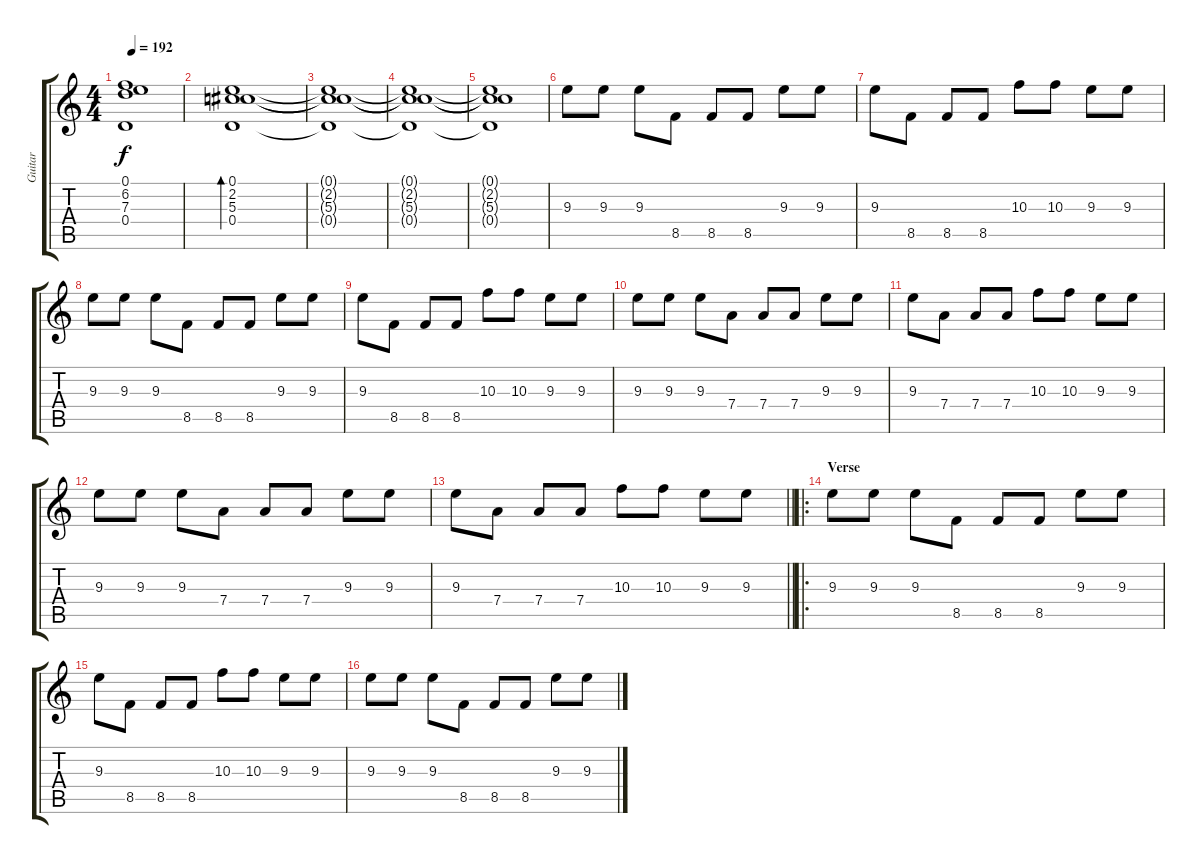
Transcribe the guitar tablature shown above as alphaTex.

\track ("Guitar" "Guitar") {instrument distortionguitar}
\staff {score tabs}
\tuning (E4 B3 G3 D3 A2 D2) {hide}
\ts (4 4)
\tempo 192
\clef g2
\ks c
(0.1{t} 6.2{t} 7.3{t} 0.4{t}).1{dy f} |
(0.1 2.2 5.3 0.4).1{bd 120} |
(0.1{t} 2.2{t} 5.3{t} 0.4{t}).1 |
(0.1{t} 2.2{t} 5.3{t} 0.4{t}).1 |
(0.1{t} 2.2{t} 5.3{t} 0.4{t}).1 |
9.3.8 9.3.8 9.3.8 8.5.8 8.5.8 8.5.8 9.3.8 9.3.8 |
9.3.8 8.5.8 8.5.8 8.5.8 10.3.8 10.3.8 9.3.8 9.3.8 |
9.3.8 9.3.8 9.3.8 8.5.8 8.5.8 8.5.8 9.3.8 9.3.8 |
9.3.8 8.5.8 8.5.8 8.5.8 10.3.8 10.3.8 9.3.8 9.3.8 |
9.3.8 9.3.8 9.3.8 7.4.8 7.4.8 7.4.8 9.3.8 9.3.8 |
9.3.8 7.4.8 7.4.8 7.4.8 10.3.8 10.3.8 9.3.8 9.3.8 |
9.3.8 9.3.8 9.3.8 7.4.8 7.4.8 7.4.8 9.3.8 9.3.8 |
\barLineRight lightlight
9.3.8 7.4.8 7.4.8 7.4.8 10.3.8 10.3.8 9.3.8 9.3.8 |
\ro
\section ("" "Verse")
9.3.8 9.3.8 9.3.8 8.5.8 8.5.8 8.5.8 9.3.8 9.3.8 |
9.3.8 8.5.8 8.5.8 8.5.8 10.3.8 10.3.8 9.3.8 9.3.8 |
9.3.8 9.3.8 9.3.8 8.5.8 8.5.8 8.5.8 9.3.8 9.3.8
